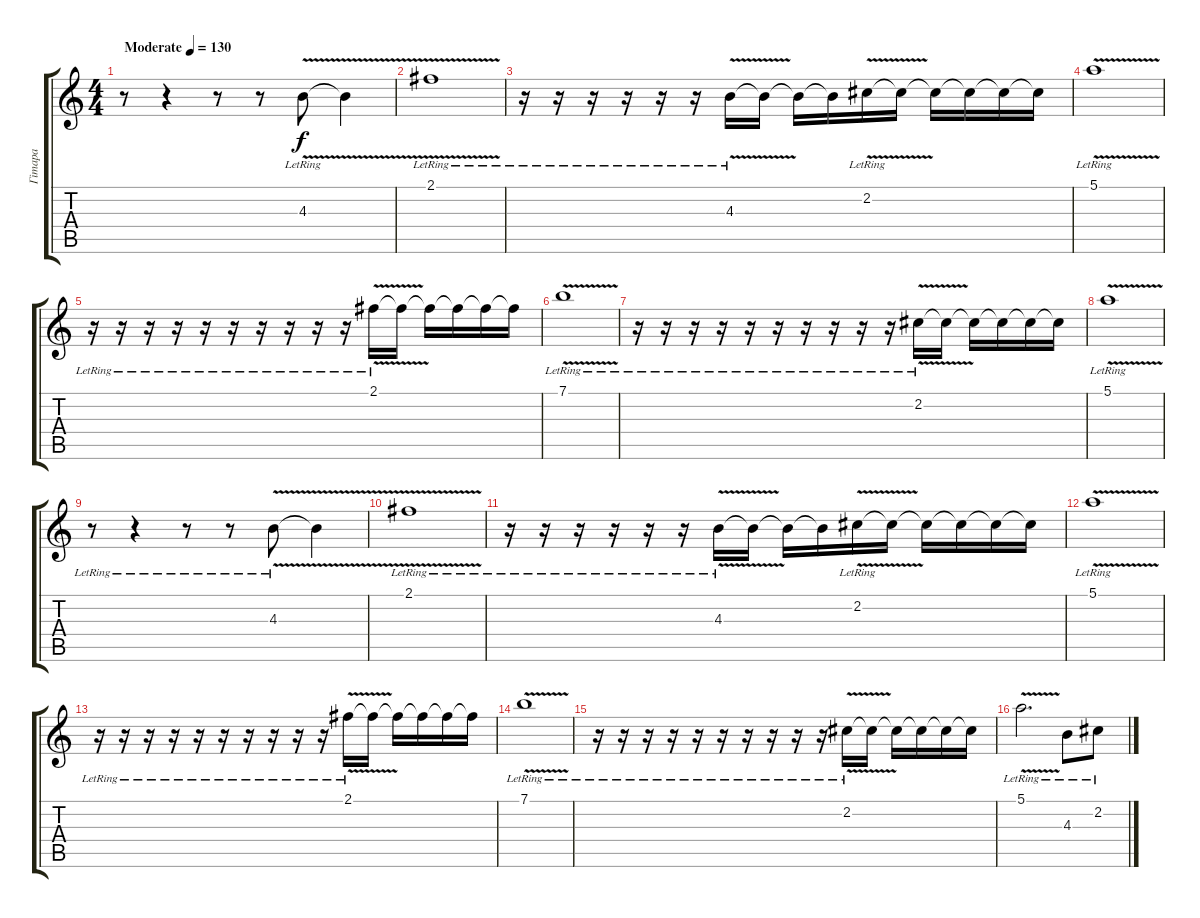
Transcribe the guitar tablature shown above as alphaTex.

\track ("Гітара" "Гітара") {instrument electricguitarjazz}
\staff {score tabs}
\tuning (E4 B3 G3 D3 A2 E2) {hide}
\ts (4 4)
\tempo (130 "Moderate")
\clef g2
\ks c
r.8{dy f instrument electricguitarjazz} r.4 r.8 r.8 4.3{v lr}.8 4.3{t}.4 |
2.1{v lr}.1 |
r.16 r.16 r.16 r.16 r.16 r.16 4.3{v lr}.16 4.3{t}.16 4.3{t}.16 4.3{t}.16 2.2{v lr}.16 2.2{t}.16 2.2{t}.16 2.2{t}.16 2.2{t}.16 2.2{t}.16 |
5.1{v lr}.1 |
r.16 r.16 r.16 r.16 r.16 r.16 r.16 r.16 r.16 r.16 2.1{v lr}.16 2.1{t}.16 2.1{t}.16 2.1{t}.16 2.1{t}.16 2.1{t}.16 |
7.1{v lr}.1 |
r.16 r.16 r.16 r.16 r.16 r.16 r.16 r.16 r.16 r.16 2.2{v lr}.16 2.2{t}.16 2.2{t}.16 2.2{t}.16 2.2{t}.16 2.2{t}.16 |
5.1{v lr}.1 |
r.8 r.4 r.8 r.8 4.3{v lr}.8 4.3{t}.4 |
2.1{v lr}.1 |
r.16 r.16 r.16 r.16 r.16 r.16 4.3{v lr}.16 4.3{t}.16 4.3{t}.16 4.3{t}.16 2.2{v lr}.16 2.2{t}.16 2.2{t}.16 2.2{t}.16 2.2{t}.16 2.2{t}.16 |
5.1{v lr}.1 |
r.16 r.16 r.16 r.16 r.16 r.16 r.16 r.16 r.16 r.16 2.1{v lr}.16 2.1{t}.16 2.1{t}.16 2.1{t}.16 2.1{t}.16 2.1{t}.16 |
7.1{v lr}.1 |
r.16 r.16 r.16 r.16 r.16 r.16 r.16 r.16 r.16 r.16 2.2{v lr}.16 2.2{t}.16 2.2{t}.16 2.2{t}.16 2.2{t}.16 2.2{t}.16 |
5.1{v lr}.2{d} 4.3{lr}.8 2.2{lr}.8
